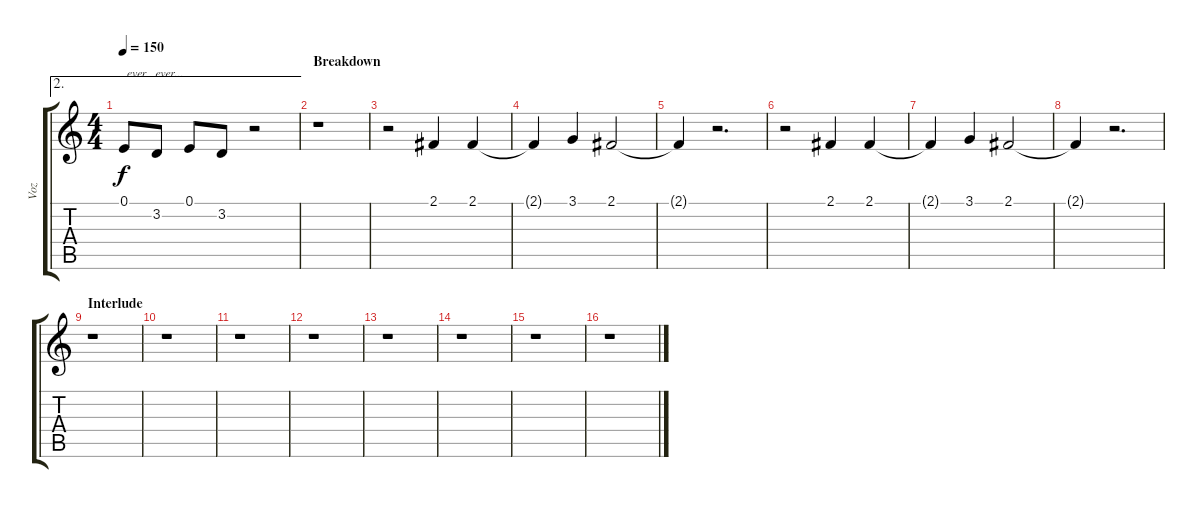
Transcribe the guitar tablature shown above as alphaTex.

\track ("Voz" "Voz") {instrument flute}
\staff {score tabs}
\tuning (E4 B3 G3 D3 A2 E2) {hide}
\ae 2
\ts (4 4)
\tempo 150
\clef g2
\ks c
0.1.8{txt " ever   ever..." dy f} 3.2.8 0.1.8 3.2.8 r.2 |
\section ("" "Breakdown")
r.1 |
r.2 2.1.4 2.1.4 |
2.1{t}.4 3.1.4 2.1.2 |
2.1{t}.4 r.2{d} |
r.2 2.1.4 2.1.4 |
2.1{t}.4 3.1.4 2.1.2 |
2.1{t}.4 r.2{d} |
\section ("" "Interlude")
r.1 |
r.1 |
r.1 |
r.1 |
r.1 |
r.1 |
r.1 |
r.1
